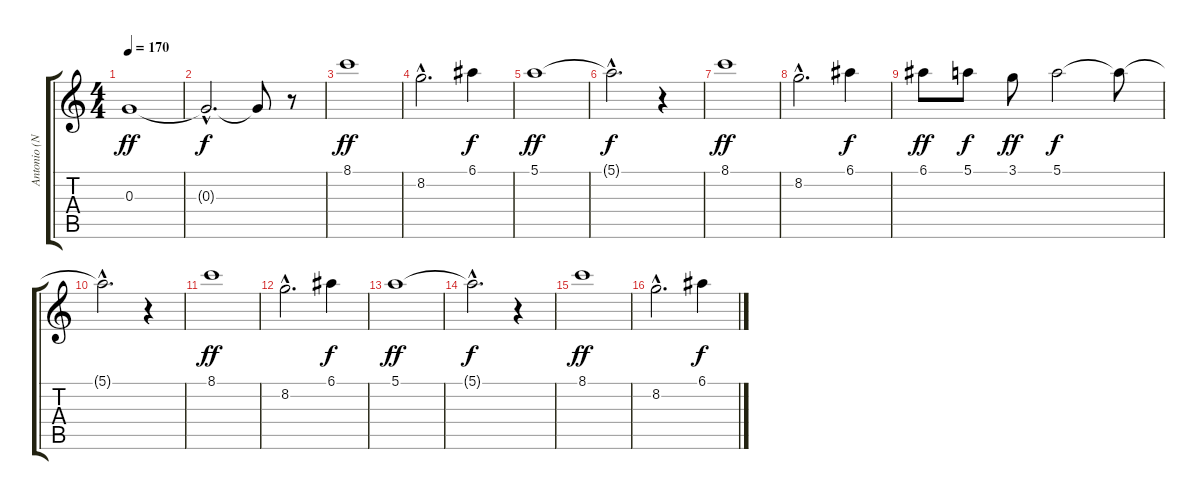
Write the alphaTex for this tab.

\track ("Antonio (Nagar)" "Antonio (N") {instrument electricbasspick}
\staff {score tabs}
\tuning (E4 B3 G3 D3 A2 E2) {hide}
\ts (4 4)
\tempo 170
\clef g2
\ks c
0.3.1{dy ff} |
0.3{hac t}.2{d dy f} 0.3{t}.8 r.8 |
8.1.1{dy ff} |
8.2{hac}.2{d} 6.1.4{dy f} |
5.1.1{dy ff} |
5.1{hac t}.2{d dy f} r.4 |
8.1.1{dy ff} |
8.2{hac}.2{d} 6.1.4{dy f} |
6.1.8{dy ff} 5.1.8{dy f} 3.1.8{dy ff} 5.1.2{dy f} 5.1{t}.8 |
5.1{hac t}.2{d} r.4 |
8.1.1{dy ff} |
8.2{hac}.2{d} 6.1.4{dy f} |
5.1.1{dy ff} |
5.1{hac t}.2{d dy f} r.4 |
8.1.1{dy ff} |
8.2{hac}.2{d} 6.1.4{dy f}
